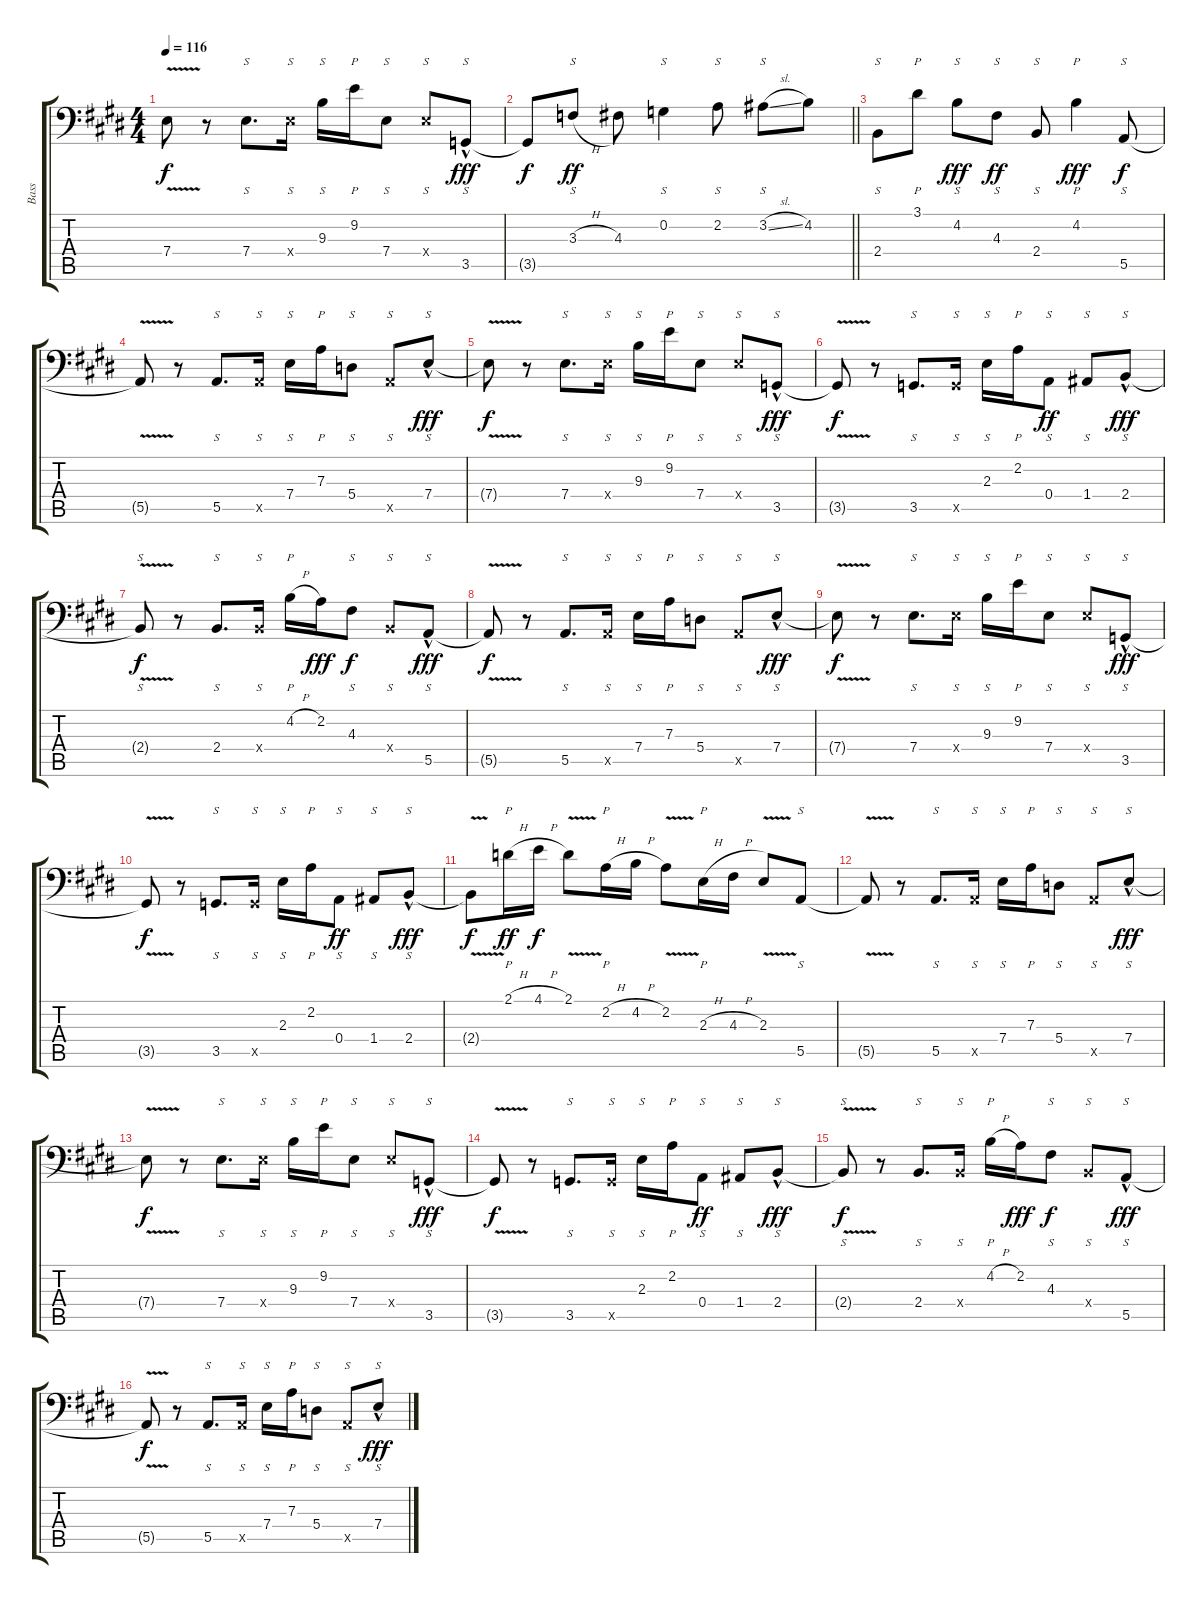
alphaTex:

\track ("Bass" "Bass") {instrument slapbass2}
\staff {score tabs}
\tuning (C3 G2 D2 A1 E1 B0) {hide}
\ts (4 4)
\tempo 116
\clef f4
\ks e
7.4{v t}.8{dy f} r.8 7.4.8{s d} 7.4{x}.16{s} 9.3.16{s} 9.2.16{p} 7.4.8{s} 7.4{x}.8{s} 3.5{hac}.8{s dy fff} |
\barLineRight lightlight
3.5{t}.8{dy f} 3.3{h}.8{s dy ff} 4.3.8 0.2.4{s} 2.2.8{s} 3.2{sl}.8{s} 4.2.8 |
2.4.8{s} 3.1.8{p} 4.2.8{s dy fff} 4.3.8{s dy ff} 2.4.8{s} 4.2.4{p dy fff} 5.5.8{s dy f} |
5.5{v t}.8 r.8 5.5.8{s d} 5.5{x}.16{s} 7.4.16{s} 7.3.16{p} 5.4.8{s} 5.5{x}.8{s} 7.4{hac}.8{s dy fff} |
7.4{v t}.8{dy f} r.8 7.4.8{s d} 7.4{x}.16{s} 9.3.16{s} 9.2.16{p} 7.4.8{s} 7.4{x}.8{s} 3.5{hac}.8{s dy fff} |
3.5{v t}.8{dy f} r.8 3.5.8{s d} 3.5{x}.16{s} 2.3.16{s} 2.2.16{p} 0.4.8{s dy ff} 1.4.8{s} 2.4{hac}.8{s dy fff} |
2.4{v t}.8{s dy f} r.8 2.4.8{s d} 2.4{x}.16{s} 4.2{h}.16{p} 2.2.16{dy fff} 4.3.8{s dy f} 2.4{x}.8{s} 5.5{hac}.8{s dy fff} |
5.5{v t}.8{dy f} r.8 5.5.8{s d} 5.5{x}.16{s} 7.4.16{s} 7.3.16{p} 5.4.8{s} 5.5{x}.8{s} 7.4{hac}.8{s dy fff} |
7.4{v t}.8{dy f} r.8 7.4.8{s d} 7.4{x}.16{s} 9.3.16{s} 9.2.16{p} 7.4.8{s} 7.4{x}.8{s} 3.5{hac}.8{s dy fff} |
3.5{v t}.8{dy f} r.8 3.5.8{s d} 3.5{x}.16{s} 2.3.16{s} 2.2.16{p} 0.4.8{s dy ff} 1.4.8{s} 2.4{hac}.8{s dy fff} |
2.4{v t}.8{dy f} 2.1{h}.16{p dy ff} 4.1{h}.16{dy f} 2.1{v}.8 2.2{h}.16{p} 4.2{h}.16 2.2{v}.8 2.3{h}.16{p} 4.3{h}.16 2.3{v}.8 5.5.8{s} |
5.5{v t}.8 r.8 5.5.8{s d} 5.5{x}.16{s} 7.4.16{s} 7.3.16{p} 5.4.8{s} 5.5{x}.8{s} 7.4{hac}.8{s dy fff} |
7.4{v t}.8{dy f} r.8 7.4.8{s d} 7.4{x}.16{s} 9.3.16{s} 9.2.16{p} 7.4.8{s} 7.4{x}.8{s} 3.5{hac}.8{s dy fff} |
3.5{v t}.8{dy f} r.8 3.5.8{s d} 3.5{x}.16{s} 2.3.16{s} 2.2.16{p} 0.4.8{s dy ff} 1.4.8{s} 2.4{hac}.8{s dy fff} |
2.4{v t}.8{s dy f} r.8 2.4.8{s d} 2.4{x}.16{s} 4.2{h}.16{p} 2.2.16{dy fff} 4.3.8{s dy f} 2.4{x}.8{s} 5.5{hac}.8{s dy fff} |
5.5{v t}.8{dy f} r.8 5.5.8{s d} 5.5{x}.16{s} 7.4.16{s} 7.3.16{p} 5.4.8{s} 5.5{x}.8{s} 7.4{hac}.8{s dy fff}
